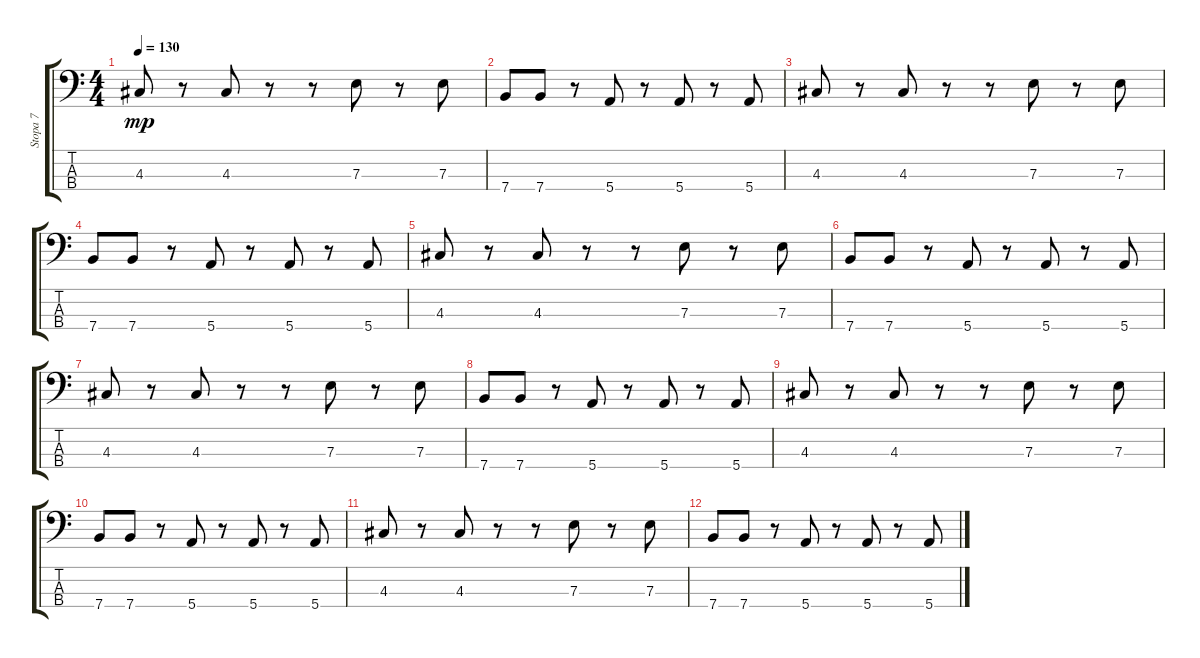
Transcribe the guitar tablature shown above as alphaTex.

\track ("Stopa 7" "Stopa 7") {instrument electricbassfinger}
\staff {score tabs}
\tuning (G2 D2 A1 E1) {hide}
\ts (4 4)
\tempo 130
\clef f4
\ks c
4.3.8{dy mp} r.8 4.3.8 r.8 r.8 7.3.8 r.8 7.3.8 |
7.4.8 7.4.8 r.8 5.4.8 r.8 5.4.8 r.8 5.4.8 |
4.3.8 r.8 4.3.8 r.8 r.8 7.3.8 r.8 7.3.8 |
7.4.8 7.4.8 r.8 5.4.8 r.8 5.4.8 r.8 5.4.8 |
4.3.8 r.8 4.3.8 r.8 r.8 7.3.8 r.8 7.3.8 |
7.4.8 7.4.8 r.8 5.4.8 r.8 5.4.8 r.8 5.4.8 |
4.3.8 r.8 4.3.8 r.8 r.8 7.3.8 r.8 7.3.8 |
7.4.8 7.4.8 r.8 5.4.8 r.8 5.4.8 r.8 5.4.8 |
4.3.8 r.8 4.3.8 r.8 r.8 7.3.8 r.8 7.3.8 |
7.4.8 7.4.8 r.8 5.4.8 r.8 5.4.8 r.8 5.4.8 |
4.3.8 r.8 4.3.8 r.8 r.8 7.3.8 r.8 7.3.8 |
7.4.8 7.4.8 r.8 5.4.8 r.8 5.4.8 r.8 5.4.8
